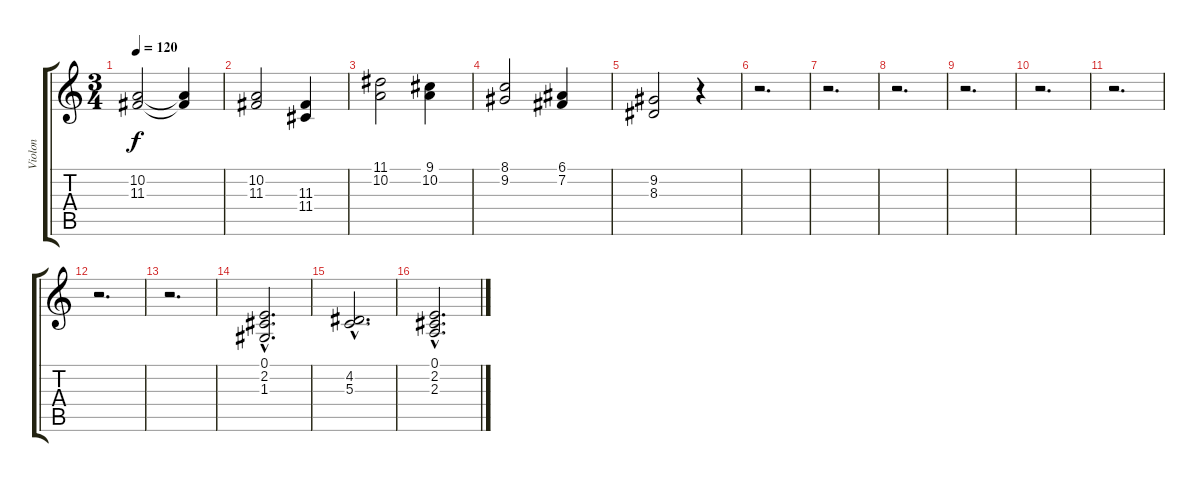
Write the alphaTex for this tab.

\track ("Violon" "Violon") {instrument violin}
\staff {score tabs}
\tuning (E4 B3 G3 D3 A2 E2) {hide}
\ts (3 4)
\tempo 120
\clef g2
\ks c
(10.2 11.3).2{dy f} (10.2{t} 11.3{t}).4 |
(10.2 11.3).2 (11.3 11.4).4 |
(11.1 10.2).2 (9.1 10.2).4 |
(8.1 9.2).2 (6.1 7.2).4 |
(9.2 8.3).2 r.4 |
r.2{d} |
r.2{d} |
r.2{d} |
r.2{d} |
r.2{d} |
r.2{d} |
r.2{d} |
r.2{d} |
(0.1{hac} 2.2{hac} 1.3).2{d} |
(4.2{hac} 5.3{hac}).2{d} |
(0.1{hac} 2.2{hac} 2.3{hac}).2{d}
